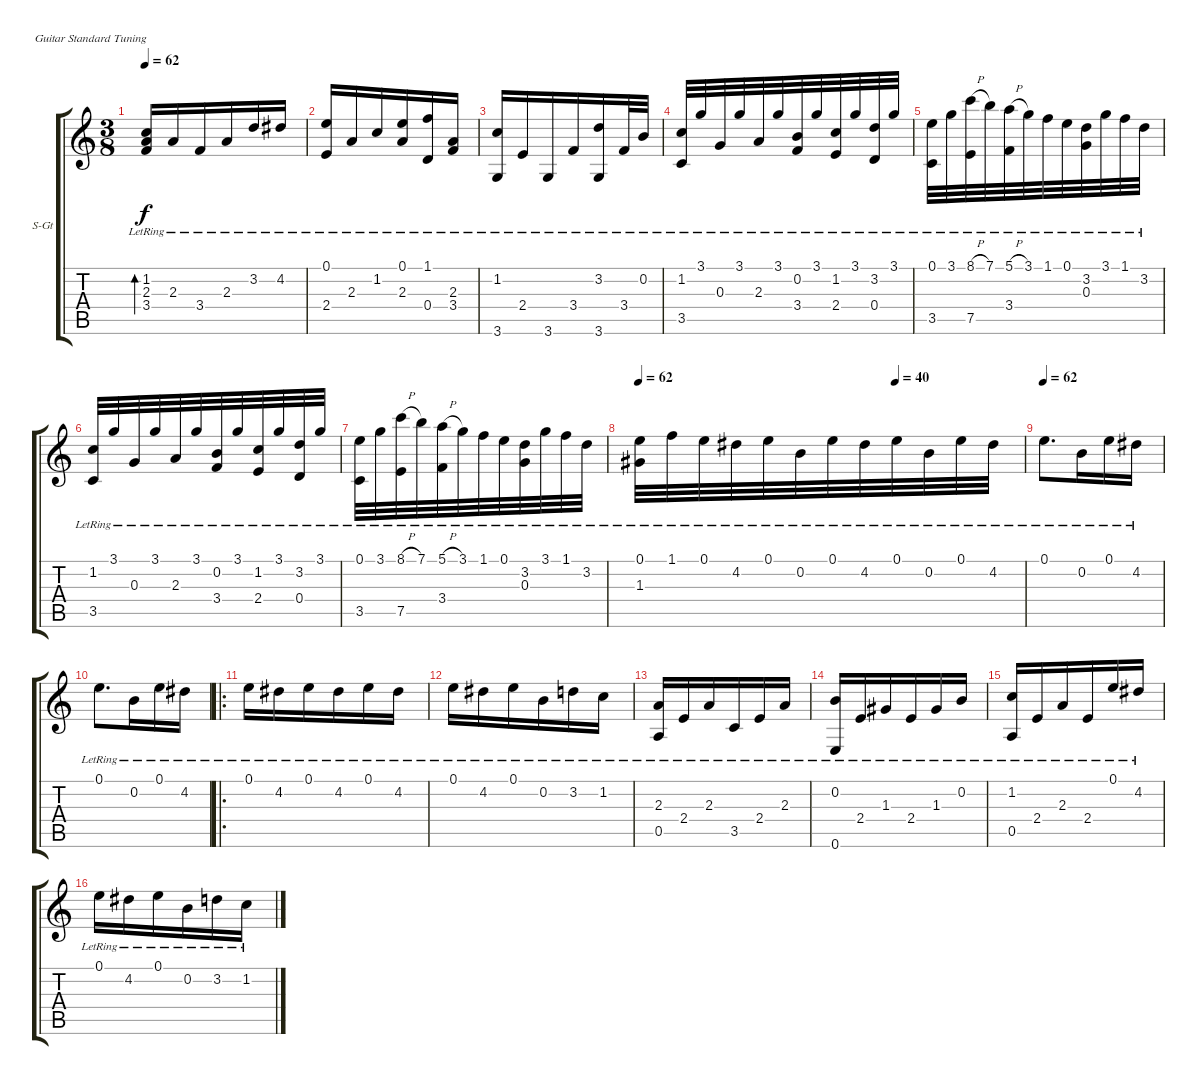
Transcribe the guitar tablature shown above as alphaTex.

\bracketExtendMode groupsimilarinstruments
\firstSystemTrackNameOrientation horizontal
\otherSystemsTrackNameOrientation horizontal
\track ("Classiacal Guitar" "S-Gt") {instrument acousticgrandpiano}
\staff {score tabs}
\tuning (E4 B3 G3 D3 A2 E2)
\displaytranspose 12
\ts (3 8)
\tempo 62
\clef g2
\scale
0.209877
\ks c
(1.2{lr} 2.3{lr} 3.4{lr}).16{bd 60 dy f} 2.3{lr}.16 3.4{lr}.16 2.3{lr}.16 3.2{lr}.16 4.2{lr}.16 |
\scale
0.148148 (0.1{lr} 2.4{lr}).16 2.3{lr}.16 1.2{lr}.16 (0.1{lr} 2.3{lr}).16 (1.1{lr} 0.4{lr}).16 (2.3{lr} 3.4{lr}).16 |
\scale
0.165981 (1.2{lr} 3.6{lr}).16 2.4{lr}.16 3.6{lr}.16 3.4{lr}.16 (3.2{lr} 3.6{lr}).16 3.4{lr}.32 0.2{lr}.32 |
\scale
0.173333 (1.2{lr} 3.5{lr}).32 3.1{lr}.32 0.3{lr}.32 3.1{lr}.32 2.3{lr}.32 3.1{lr}.32 (0.2{lr} 3.4{lr}).32 3.1{lr}.32 (1.2{lr} 2.4{lr}).32 3.1{lr}.32 (3.2{lr} 0.4{lr}).32 3.1{lr}.32 |
\scale
0.173333 (0.1{lr} 3.5{lr}).32 3.1{lr}.32 (8.1{h lr} 7.5{lr}).32 7.1{lr}.32 (5.1{h lr} 3.4{lr}).32 3.1{lr}.32 1.1{lr}.32 0.1{lr}.32 (3.2{lr} 0.3{lr}).32 3.1{lr}.32 1.1{lr}.32 3.2{lr}.32 |
\scale
0.173333 (1.2{lr} 3.5{lr}).32 3.1{lr}.32 0.3{lr}.32 3.1{lr}.32 2.3{lr}.32 3.1{lr}.32 (0.2{lr} 3.4{lr}).32 3.1{lr}.32 (1.2{lr} 2.4{lr}).32 3.1{lr}.32 (3.2{lr} 0.4{lr}).32 3.1{lr}.32 |
\scale
0.173333 (0.1{lr} 3.5{lr}).32 3.1{lr}.32 (8.1{h lr} 7.5{lr}).32 7.1{lr}.32 (5.1{h lr} 3.4{lr}).32 3.1{lr}.32 1.1{lr}.32 0.1{lr}.32 (3.2{lr} 0.3{lr}).32 3.1{lr}.32 1.1{lr}.32 3.2{lr}.32 |
\tempo 62
\tempo (40 0.666667)
\scale
0.306667 (0.1{lr} 1.3{lr}).32 1.1{lr}.32 0.1{lr}.32 4.2{lr}.32 0.1{lr}.32 0.2{lr}.32 0.1{lr}.32 4.2{lr}.32 0.1{lr}.32 0.2{lr}.32 0.1{lr}.32 4.2{lr}.32 |
\tempo 62
\scale
0.18 0.1{lr}.8{d} 0.2{lr}.16 0.1{lr}.16 4.2{lr}.16 |
\scale
0.18 0.1{lr}.8{d} 0.2{lr}.16 0.1{lr}.16 4.2{lr}.16 |
\ro
\scale
0.246154 0.1{lr}.16 4.2{lr}.16 0.1{lr}.16 4.2{lr}.16 0.1{lr}.16 4.2{lr}.16 |
\scale
0.227692 0.1{lr}.16 4.2{lr}.16 0.1{lr}.16 0.2{lr}.16 3.2{lr}.16 1.2{lr}.16 |
\scale
0.166154 (2.3{lr} 0.5{lr}).16 2.4{lr}.16 2.3{lr}.16 3.5{lr}.16 2.4{lr}.16 2.3{lr}.16 |
\scale
0.211429 (0.2{lr} 0.6{lr}).16 2.4{lr}.16 1.3{lr}.16 2.4{lr}.16 1.3{lr}.16 0.2{lr}.16 |
\scale
0.211429 (1.2{lr} 0.5{lr}).16 2.4{lr}.16 2.3{lr}.16 2.4{lr}.16 0.1{lr}.16 4.2{lr}.16 |
\scale
0.211429 0.1{lr}.16 4.2{lr}.16 0.1{lr}.16 0.2{lr}.16 3.2{lr}.16 1.2{lr}.16
